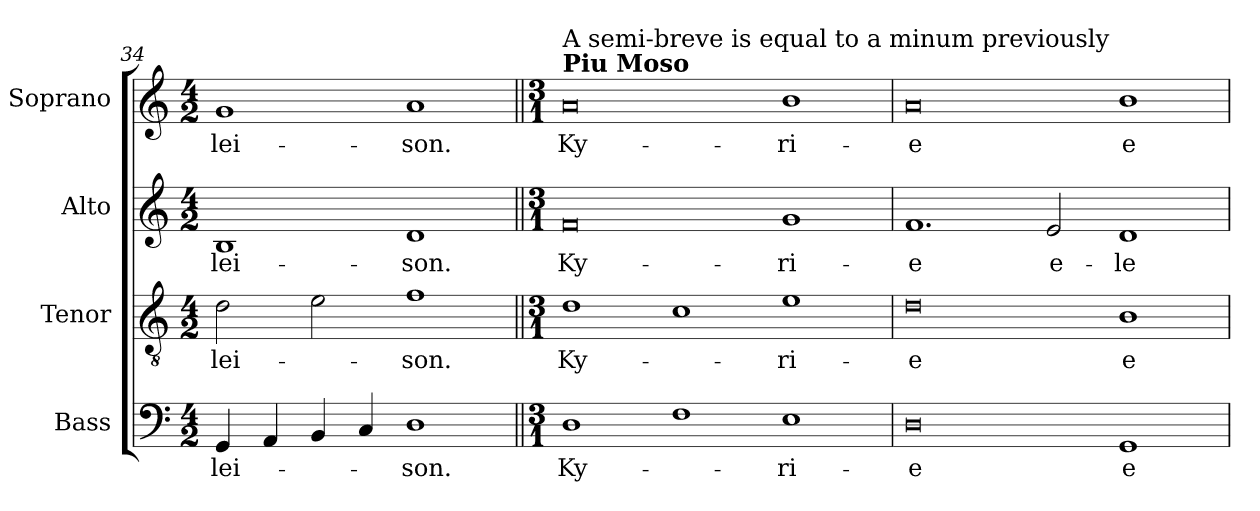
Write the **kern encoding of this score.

**kern	**text	**kern	**text	**kern	**text	**kern	**text
*part4	*part4	*part3	*part3	*part2	*part2	*part1	*part1
*staff4	*staff4	*staff3	*staff3	*staff2	*staff2	*staff1	*staff1
*I"Bass	*	*I"Tenor	*	*I"Alto	*	*I"Soprano	*
*clefF4	*	*clefGv2	*	*clefG2	*	*clefG2	*
*k[]	*	*k[]	*	*k[]	*	*k[]	*
*C:	*	*C:	*	*C:	*	*C:	*
*M4/2	*	*M4/2	*	*M4/2	*	*M4/2	*
=34	=34	=34	=34	=34	=34	=34	=34
4GG/	-lei-	2d\	-lei-	1B	-lei-	1g	-lei-
4AA/	.	.	.	.	.	.	.
4BB/	.	2e\	.	.	.	.	.
4C/	.	.	.	.	.	.	.
1D	-son.	1f	-son.	1d	-son.	1a	-son.
=35||	=35||	=35||	=35||	=35||	=35||	=35||	=35||
*M3/1	*	*M3/1	*	*M3/1	*	*M3/1	*
!	!	!	!	!	!	!LO:TX:a:B:t=Piu Moso	!
!	!	!	!	!	!	!LO:TX:a:t=A semi-breve is equal to a minum previously	!
1D	Ky-	1d	Ky-	0f	Ky-	0a	Ky-
1F	.	1c	.	.	.	.	.
1E	-ri-	1e	-ri-	1g	-ri-	1b	-ri-
=36	=36	=36	=36	=36	=36	=36	=36
0D	-e	0d	-e	1.f	-e	0a	-e
.	.	.	.	2e/	e-	.	.
1GG	e-	1B	e-	1d	-le-	1b	e-
=	=	=	=	=	=	=	=
*-	*-	*-	*-	*-	*-	*-	*-
